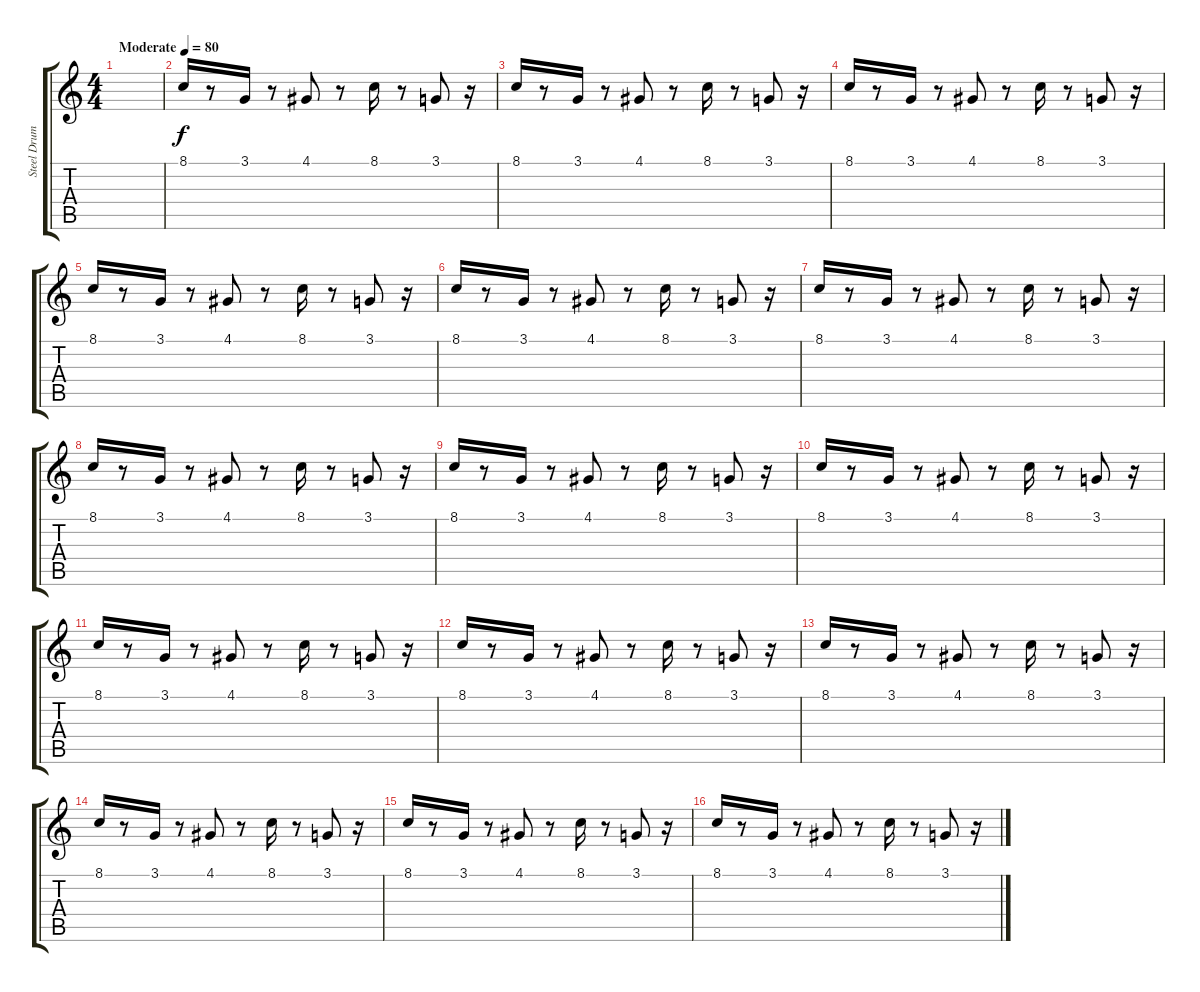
\track ("Steel Drums" "Steel Drum") {instrument steeldrums}
\staff {score tabs}
\tuning (E4 B3 G3 D3 A2 E2) {hide}
\ts (4 4)
\tempo (80 "Moderate")
\clef g2
\ks c
|
8.1.16 r.8 3.1.16 r.8 4.1.8 r.8 8.1.16 r.8 3.1.8 r.16 |
8.1.16 r.8 3.1.16 r.8 4.1.8 r.8 8.1.16 r.8 3.1.8 r.16 |
8.1.16 r.8 3.1.16 r.8 4.1.8 r.8 8.1.16 r.8 3.1.8 r.16 |
8.1.16 r.8 3.1.16 r.8 4.1.8 r.8 8.1.16 r.8 3.1.8 r.16 |
8.1.16 r.8 3.1.16 r.8 4.1.8 r.8 8.1.16 r.8 3.1.8 r.16 |
8.1.16 r.8 3.1.16 r.8 4.1.8 r.8 8.1.16 r.8 3.1.8 r.16 |
8.1.16 r.8 3.1.16 r.8 4.1.8 r.8 8.1.16 r.8 3.1.8 r.16 |
8.1.16 r.8 3.1.16 r.8 4.1.8 r.8 8.1.16 r.8 3.1.8 r.16 |
8.1.16 r.8 3.1.16 r.8 4.1.8 r.8 8.1.16 r.8 3.1.8 r.16 |
8.1.16 r.8 3.1.16 r.8 4.1.8 r.8 8.1.16 r.8 3.1.8 r.16 |
8.1.16 r.8 3.1.16 r.8 4.1.8 r.8 8.1.16 r.8 3.1.8 r.16 |
8.1.16 r.8 3.1.16 r.8 4.1.8 r.8 8.1.16 r.8 3.1.8 r.16 |
8.1.16 r.8 3.1.16 r.8 4.1.8 r.8 8.1.16 r.8 3.1.8 r.16 |
8.1.16 r.8 3.1.16 r.8 4.1.8 r.8 8.1.16 r.8 3.1.8 r.16 |
8.1.16 r.8 3.1.16 r.8 4.1.8 r.8 8.1.16 r.8 3.1.8 r.16
